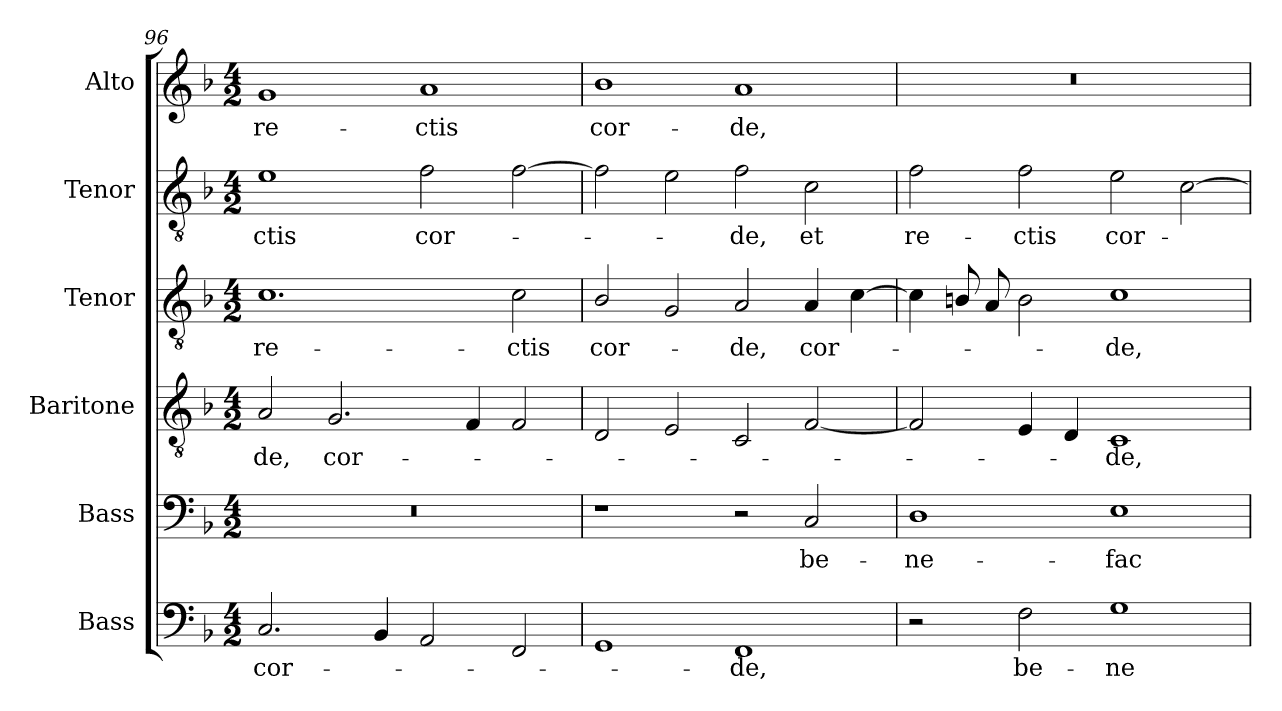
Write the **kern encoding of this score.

**kern	**text	**kern	**text	**kern	**text	**kern	**text	**kern	**text	**kern	**text
*part6	*part6	*part5	*part5	*part4	*part4	*part3	*part3	*part2	*part2	*part1	*part1
*staff6	*staff6	*staff5	*staff5	*staff4	*staff4	*staff3	*staff3	*staff2	*staff2	*staff1	*staff1
*I"Bass	*	*I"Bass	*	*I"Baritone	*	*I"Tenor	*	*I"Tenor	*	*I"Alto	*
*I'B.	*	*I'B.	*	*	*	*I'T.	*	*I'T.	*	*I'A.	*
*clefF4	*	*clefF4	*	*clefGv2	*	*clefGv2	*	*clefGv2	*	*clefG2	*
*	*	*	*	*ITrd7c12	*	*ITrd7c12	*	*ITrd7c12	*	*	*
*k[b-]	*	*k[b-]	*	*k[b-]	*	*k[b-]	*	*k[b-]	*	*k[b-]	*
*F:	*	*F:	*	*F:	*	*F:	*	*F:	*	*F:	*
*M4/2	*	*M4/2	*	*M4/2	*	*M4/2	*	*M4/2	*	*M4/2	*
=96	=96	=96	=96	=96	=96	=96	=96	=96	=96	=96	=96
!	!LO:LY:b:color=#000000	!LO:N:vis=1	!	!	!	!	!	!	!	!	!
!	!	!	!	!	!LO:LY:b:color=#000000	!	!	!	!	!	!
!	!	!	!	!	!	!	!LO:LY:b:color=#000000	!	!	!	!
!	!	!	!	!	!	!	!	!	!LO:LY:b:color=#000000	!	!
!	!	!	!	!	!	!	!	!	!	!	!LO:LY:b:color=#000000
2.Ci/	cor-	0r	.	2AAi/	-de,	1.Ci	re-	1Ei	-ctis	1gi	re-
!	!	!	!	!	!LO:LY:b:color=#000000	!	!	!	!	!	!
.	.	.	.	2.GGi/	cor-	.	.	.	.	.	.
4BB-i/	.	.	.	.	.	.	.	.	.	.	.
!	!	!	!	!	!	!	!	!	!LO:LY:b:color=#000000	!	!
!	!	!	!	!	!	!	!	!	!	!	!LO:LY:b:color=#000000
2AAi/	.	.	.	.	.	.	.	2Fi\	cor-	1ai	-ctis
.	.	.	.	4FFi/	.	.	.	.	.	.	.
!	!	!	!	!	!	!	!LO:LY:b:color=#000000	!	!	!	!
2FFi/	.	.	.	2FFi/	.	2Ci\	-ctis	[2Fi\	.	.	.
!!LO:PB:g=z
=97	=97	=97	=97	=97	=97	=97	=97	=97	=97	=97	=97
!	!	!	!	!	!	!	!LO:LY:b:color=#000000	!	!	!	!
!	!	!	!	!	!	!	!	!	!	!	!LO:LY:b:color=#000000
1GGi	.	1r	.	2DDi/	.	2BB-i/	cor-	2Fi\]	.	1b-i	cor-
.	.	.	.	2EEi/	.	2GGi/	.	2Ei\	.	.	.
!	!LO:LY:b:color=#000000	!	!	!	!	!	!	!	!	!	!
!	!	!	!	!	!	!	!LO:LY:b:color=#000000	!	!	!	!
!	!	!	!	!	!	!	!	!	!LO:LY:b:color=#000000	!	!
!	!	!	!	!	!	!	!	!	!	!	!LO:LY:b:color=#000000
1FFi	-de,	2r	.	2CCi/	.	2AAi/	-de,	2Fi\	-de,	1ai	-de,
!	!	!	!LO:LY:b:color=#000000	!	!	!	!	!	!	!	!
!	!	!	!	!	!	!	!LO:LY:b:color=#000000	!	!	!	!
!	!	!	!	!	!	!	!	!	!LO:LY:b:color=#000000	!	!
.	.	2Ci/	be-	[2FFi/	.	4AAi/	cor-	2Ci\	et	.	.
.	.	.	.	.	.	[4Ci\	.	.	.	.	.
=98	=98	=98	=98	=98	=98	=98	=98	=98	=98	=98	=98
!	!	!	!LO:LY:b:color=#000000	!	!	!	!	!	!	!	!
!	!	!	!	!	!	!	!	!	!LO:LY:b:color=#000000	!LO:N:vis=1	!
2r	.	1Di	-ne-	2FFi/]	.	4Ci\]	.	2Fi\	re-	0r	.
.	.	.	.	.	.	8BBni/	.	.	.	.	.
.	.	.	.	.	.	8AAi/	.	.	.	.	.
!	!LO:LY:b:color=#000000	!	!	!	!	!	!	!	!	!	!
!	!	!	!	!	!	!	!	!	!LO:LY:b:color=#000000	!	!
2Fi\	be-	.	.	4EEi/	.	2BBi\	.	2Fi\	-ctis	.	.
.	.	.	.	4DDi/	.	.	.	.	.	.	.
!	!LO:LY:b:color=#000000	!	!	!	!	!	!	!	!	!	!
!	!	!	!LO:LY:b:color=#000000	!	!	!	!	!	!	!	!
!	!	!	!	!	!LO:LY:b:color=#000000	!	!	!	!	!	!
!	!	!	!	!	!	!	!LO:LY:b:color=#000000	!	!	!	!
!	!	!	!	!	!	!	!	!	!LO:LY:b:color=#000000	!	!
1Gi	-ne-	1Ei	-fac	1CCi	-de,	1Ci	-de,	2Ei\	cor-	.	.
.	.	.	.	.	.	.	.	[2Ci\	.	.	.
=	=	=	=	=	=	=	=	=	=	=	=
*-	*-	*-	*-	*-	*-	*-	*-	*-	*-	*-	*-
